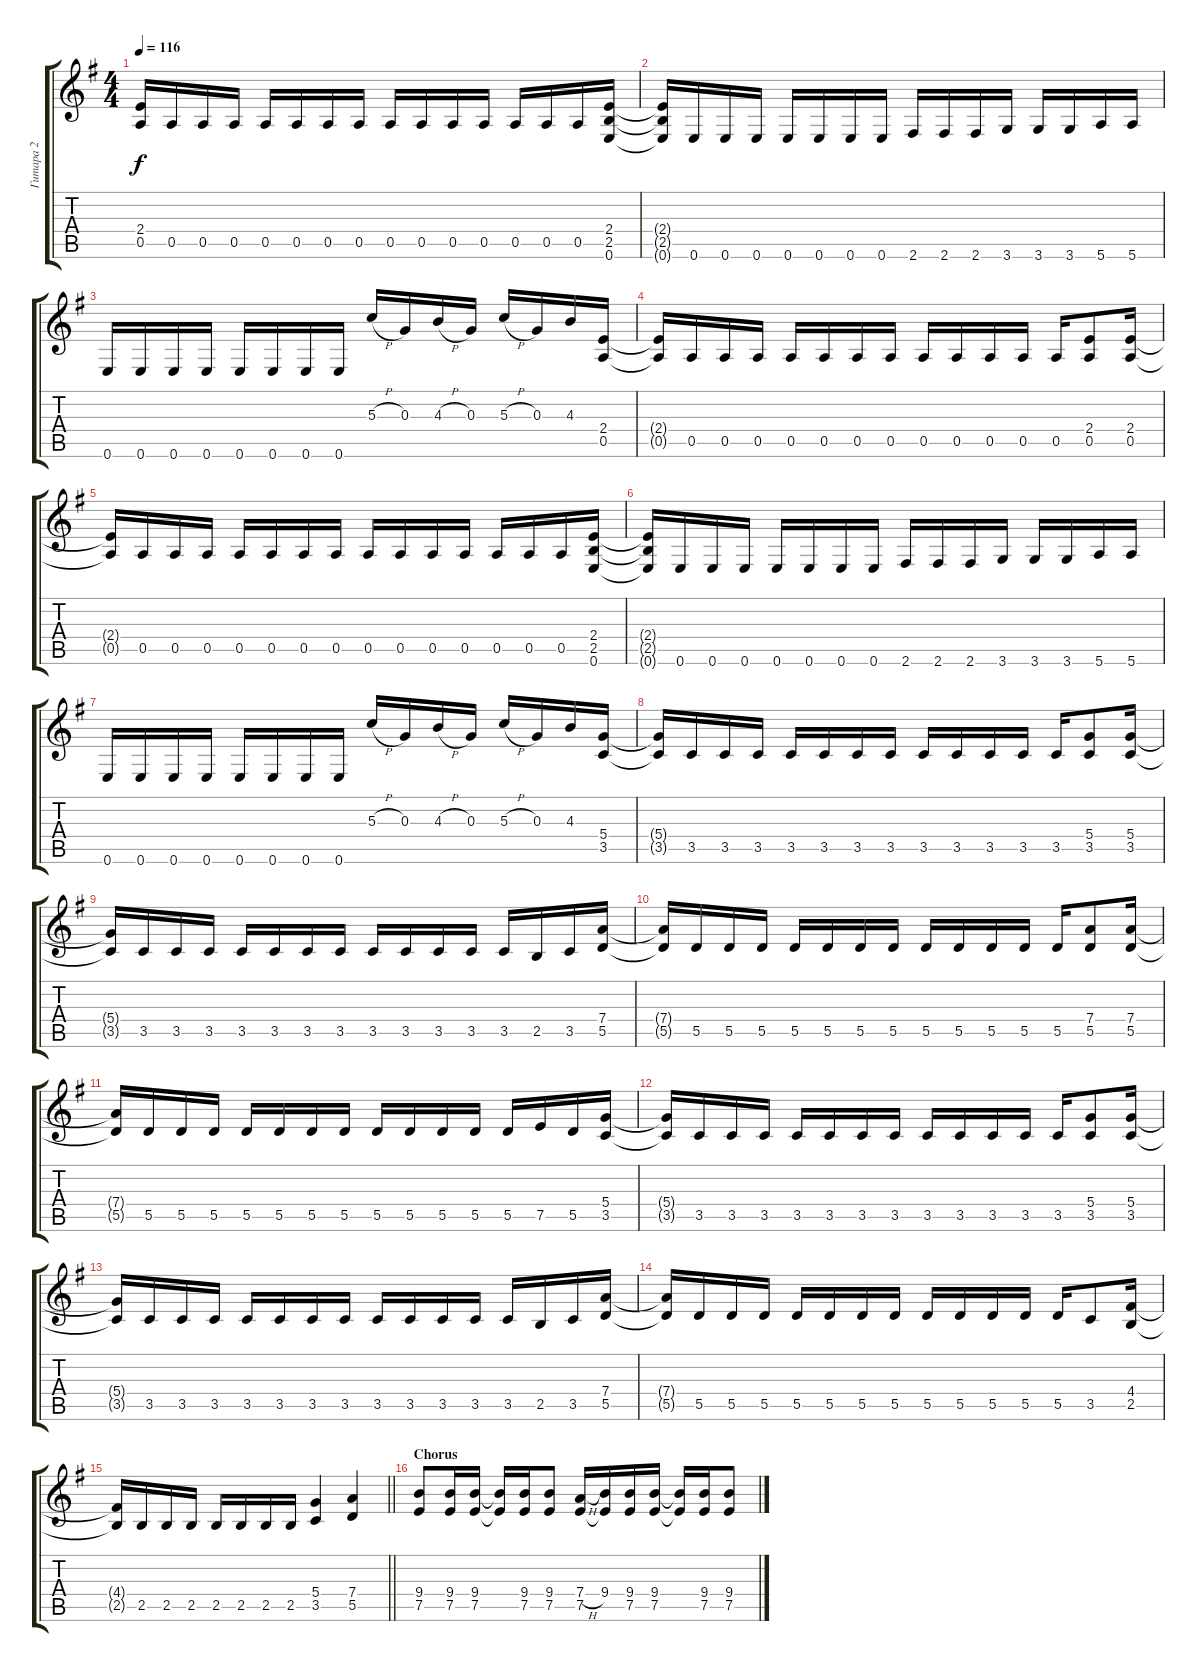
\track ("Гитара 2" "Гитара 2") {instrument distortionguitar}
\staff {score tabs}
\tuning (E4 B3 G3 D3 A2 E2) {hide}
\ts (4 4)
\tempo 116
\clef g2
\ks eminor
(2.4{t} 0.5{t}).16{dy f} 0.5.16 0.5.16 0.5.16 0.5.16 0.5.16 0.5.16 0.5.16 0.5.16 0.5.16 0.5.16 0.5.16 0.5.16 0.5.16 0.5.16 (2.4 2.5 0.6).16 |
(2.4{t} 2.5{t} 0.6{t}).16 0.6.16 0.6.16 0.6.16 0.6.16 0.6.16 0.6.16 0.6.16 2.6.16 2.6.16 2.6.16 3.6.16 3.6.16 3.6.16 5.6.16 5.6.16 |
0.6.16 0.6.16 0.6.16 0.6.16 0.6.16 0.6.16 0.6.16 0.6.16 5.3{h}.16{volume 15} 0.3.16 4.3{h}.16 0.3.16 5.3{h}.16 0.3.16 4.3.16 (2.4 0.5).16{volume 13} |
(2.4{t} 0.5{t}).16 0.5.16 0.5.16 0.5.16 0.5.16 0.5.16 0.5.16 0.5.16 0.5.16 0.5.16 0.5.16 0.5.16 0.5.16 (2.4 0.5).8 (2.4 0.5).16 |
(2.4{t} 0.5{t}).16 0.5.16 0.5.16 0.5.16 0.5.16 0.5.16 0.5.16 0.5.16 0.5.16 0.5.16 0.5.16 0.5.16 0.5.16 0.5.16 0.5.16 (2.4 2.5 0.6).16 |
(2.4{t} 2.5{t} 0.6{t}).16 0.6.16 0.6.16 0.6.16 0.6.16 0.6.16 0.6.16 0.6.16 2.6.16 2.6.16 2.6.16 3.6.16 3.6.16 3.6.16 5.6.16 5.6.16 |
0.6.16 0.6.16 0.6.16 0.6.16 0.6.16 0.6.16 0.6.16 0.6.16 5.3{h}.16{volume 15} 0.3.16 4.3{h}.16 0.3.16 5.3{h}.16 0.3.16 4.3.16 (5.4 3.5).16{volume 13} |
(5.4{t} 3.5{t}).16 3.5.16 3.5.16 3.5.16 3.5.16 3.5.16 3.5.16 3.5.16 3.5.16 3.5.16 3.5.16 3.5.16 3.5.16 (5.4 3.5).8 (5.4 3.5).16 |
(5.4{t} 3.5{t}).16 3.5.16 3.5.16 3.5.16 3.5.16 3.5.16 3.5.16 3.5.16 3.5.16 3.5.16 3.5.16 3.5.16 3.5.16 2.5.16 3.5.16 (7.4 5.5).16 |
(7.4{t} 5.5{t}).16 5.5.16 5.5.16 5.5.16 5.5.16 5.5.16 5.5.16 5.5.16 5.5.16 5.5.16 5.5.16 5.5.16 5.5.16 (7.4 5.5).8 (7.4 5.5).16 |
(7.4{t} 5.5{t}).16 5.5.16 5.5.16 5.5.16 5.5.16 5.5.16 5.5.16 5.5.16 5.5.16 5.5.16 5.5.16 5.5.16 5.5.16 7.5.16 5.5.16 (5.4 3.5).16 |
(5.4{t} 3.5{t}).16 3.5.16 3.5.16 3.5.16 3.5.16 3.5.16 3.5.16 3.5.16 3.5.16 3.5.16 3.5.16 3.5.16 3.5.16 (5.4 3.5).8 (5.4 3.5).16 |
(5.4{t} 3.5{t}).16 3.5.16 3.5.16 3.5.16 3.5.16 3.5.16 3.5.16 3.5.16 3.5.16 3.5.16 3.5.16 3.5.16 3.5.16 2.5.16 3.5.16 (7.4 5.5).16 |
(7.4{t} 5.5{t}).16 5.5.16 5.5.16 5.5.16 5.5.16 5.5.16 5.5.16 5.5.16 5.5.16 5.5.16 5.5.16 5.5.16 5.5.16 3.5.8 (4.4 2.5).16 |
\barLineRight lightlight
(4.4{t} 2.5{t}).16 2.5.16 2.5.16 2.5.16 2.5.16 2.5.16 2.5.16 2.5.16 (5.4 3.5).4 (7.4 5.5).4 |
\section ("" "Chorus")
(9.4 7.5).8 (9.4 7.5).16 (9.4 7.5).16 (9.4{t} 7.5{t}).16 (9.4 7.5).16 (9.4 7.5).8 (7.4{h} 7.5).16 (9.4 7.5{t}).16 (9.4 7.5).16 (9.4 7.5).16 (9.4{t} 7.5{t}).16 (9.4 7.5).16 (9.4 7.5).8
